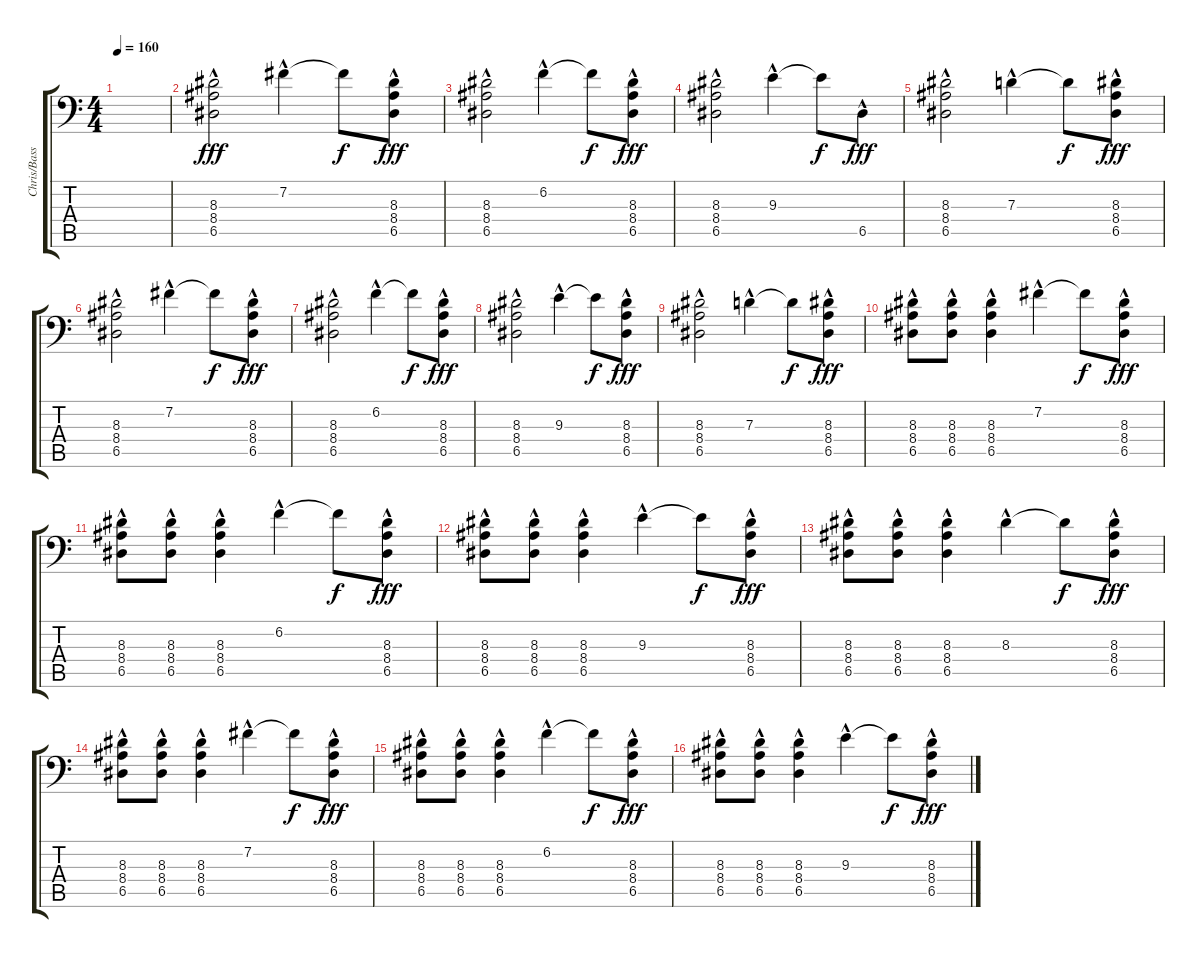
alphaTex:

\track ("Chris/Bass" "Chris/Bass") {instrument electricbassfinger}
\staff {score tabs}
\tuning (E3 B2 G2 D2 A1 E1) {hide}
\ts (4 4)
\tempo 160
\clef f4
\ks c
|
(8.3 8.4 6.5{hac}).2{dy fff} 7.2{hac}.4 7.2{t}.8{dy f} (8.3 8.4 6.5{hac}).8{dy fff} |
(8.3 8.4 6.5{hac}).2 6.2{hac}.4 6.2{t}.8{dy f} (8.3 8.4 6.5{hac}).8{dy fff} |
(8.3 8.4 6.5{hac}).2 9.3{hac}.4 9.3{t}.8{dy f} 6.5{hac}.8{dy fff} |
(8.3 8.4 6.5{hac}).2 7.3{hac}.4 7.3{t}.8{dy f} (8.3 8.4 6.5{hac}).8{dy fff} |
(8.3 8.4 6.5{hac}).2 7.2{hac}.4 7.2{t}.8{dy f} (8.3 8.4 6.5{hac}).8{dy fff} |
(8.3 8.4 6.5{hac}).2 6.2{hac}.4 6.2{t}.8{dy f} (8.3 8.4 6.5{hac}).8{dy fff} |
(8.3 8.4 6.5{hac}).2 9.3{hac}.4 9.3{t}.8{dy f} (8.3 8.4 6.5{hac}).8{dy fff} |
(8.3 8.4 6.5{hac}).2 7.3{hac}.4 7.3{t}.8{dy f} (8.3 8.4 6.5{hac}).8{dy fff} |
(8.3 8.4 6.5{hac}).8 (8.3 8.4 6.5{hac}).8 (8.3 8.4 6.5{hac}).4 7.2{hac}.4 7.2{t}.8{dy f} (8.3 8.4 6.5{hac}).8{dy fff} |
(8.3 8.4 6.5{hac}).8 (8.3 8.4 6.5{hac}).8 (8.3 8.4 6.5{hac}).4 6.2{hac}.4 6.2{t}.8{dy f} (8.3 8.4 6.5{hac}).8{dy fff} |
(8.3 8.4 6.5{hac}).8 (8.3 8.4 6.5{hac}).8 (8.3 8.4 6.5{hac}).4 9.3{hac}.4 9.3{t}.8{dy f} (8.3 8.4 6.5{hac}).8{dy fff} |
(8.3 8.4 6.5{hac}).8 (8.3 8.4 6.5{hac}).8 (8.3 8.4 6.5{hac}).4 8.3{hac}.4 8.3{t}.8{dy f} (8.3 8.4 6.5{hac}).8{dy fff} |
(8.3 8.4 6.5{hac}).8 (8.3 8.4 6.5{hac}).8 (8.3 8.4 6.5{hac}).4 7.2{hac}.4 7.2{t}.8{dy f} (8.3 8.4 6.5{hac}).8{dy fff} |
(8.3 8.4 6.5{hac}).8 (8.3 8.4 6.5{hac}).8 (8.3 8.4 6.5{hac}).4 6.2{hac}.4 6.2{t}.8{dy f} (8.3 8.4 6.5{hac}).8{dy fff} |
(8.3 8.4 6.5{hac}).8 (8.3 8.4 6.5{hac}).8 (8.3 8.4 6.5{hac}).4 9.3{hac}.4 9.3{t}.8{dy f} (8.3 8.4 6.5{hac}).8{dy fff}
